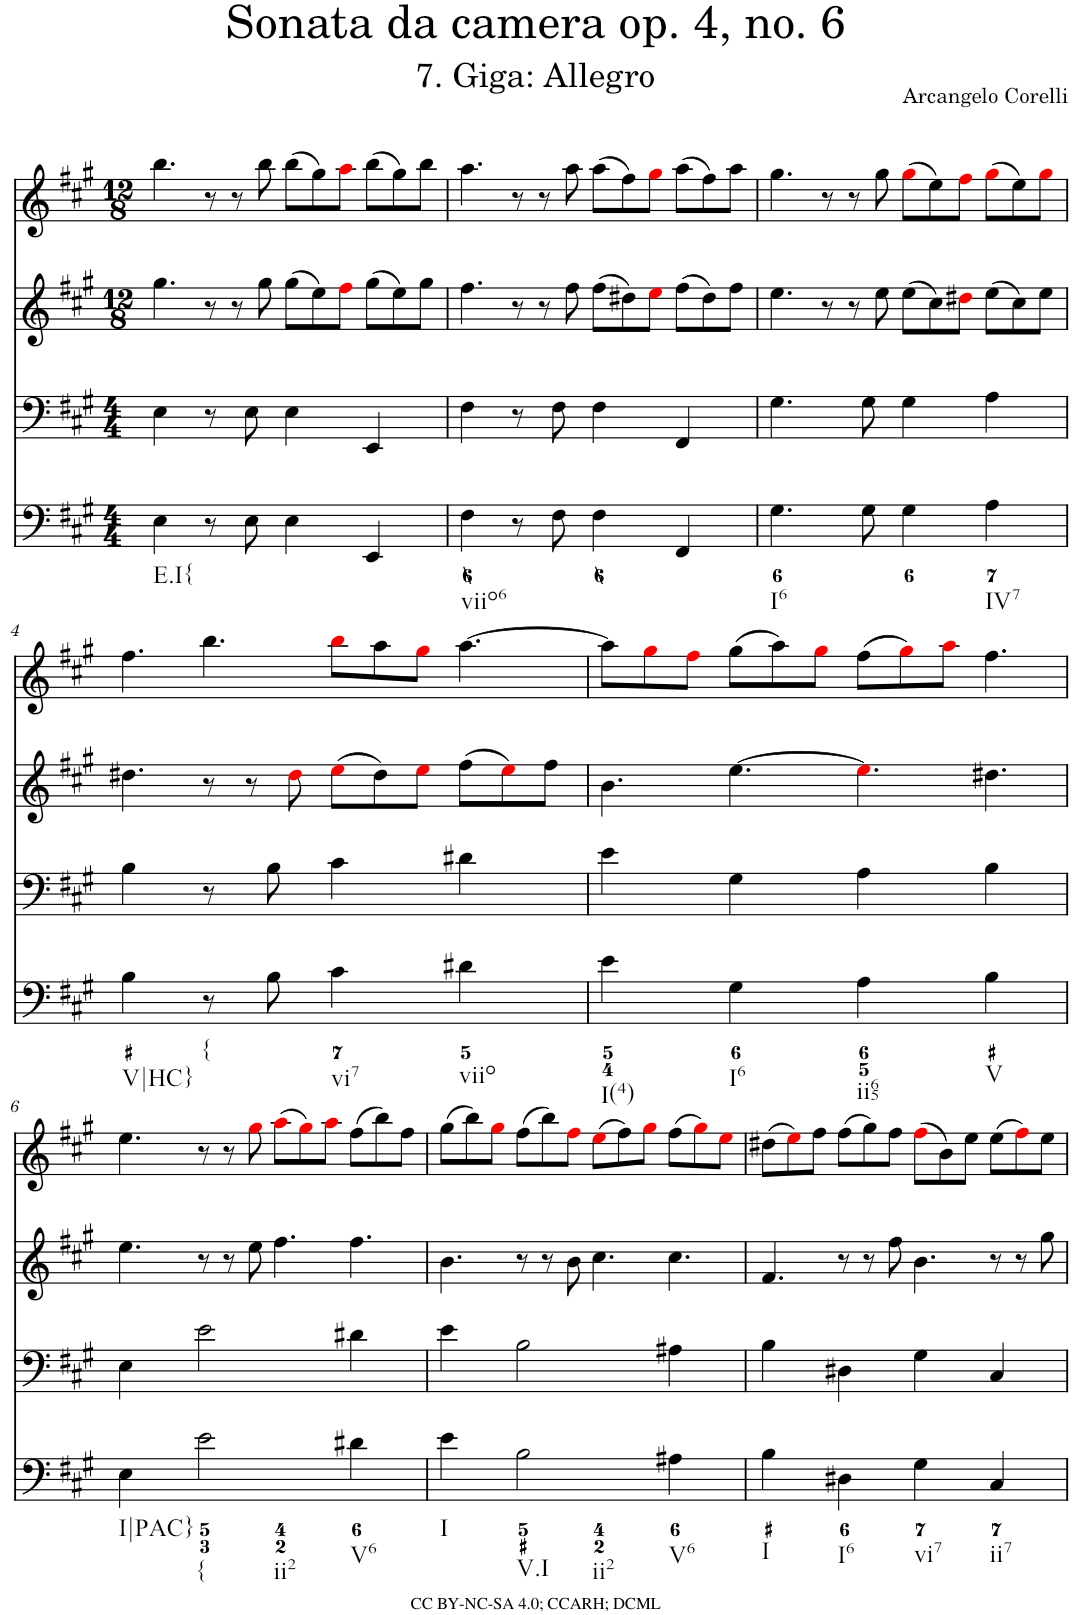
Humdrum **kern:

**kern	**kern	**kern	**kern
*part4	*part3	*part2	*part1
*staff4	*staff3	*staff2	*staff1
*I"Piano	*I"Piano	*I"Piano	*I"Piano
*I'Pno	*I'Pno	*I'Pno	*I'Pno
*clefF4	*clefF4	*clefG2	*clefG2
*k[f#c#g#]	*k[f#c#g#]	*k[f#c#g#]	*k[f#c#g#]
*A:	*A:	*A:	*A:
*M4/4	*M4/4	*M12/8	*M12/8
=1	=1	=1	=1
!LO:TX:b:t=E.I{	!	!	!
4E\	4E\	4.gg#\	4.bb\
8r	8r	.	.
8E\	8E\	8r	8r
4E\	4E\	8r	8r
.	.	8gg#\	8bb\
4EE/	4EE/	(8gg#\L	(8bb\L
.	.	8ee\)	8gg#\)
2ryy	2ryy	8ff#i\J	8aai\J
.	.	(8gg#\L	(8bb\L
.	.	8ee\)	8gg#\)
.	.	8gg#\J	8bb\J
=2	=2	=2	=2
!LO:TX:b:t=viio6	!	!	!
4F#\	4F#\	4.ff#\	4.aa\
8r	8r	.	.
8F#\	8F#\	8r	8r
4F#\	4F#\	8r	8r
.	.	8ff#\	8aa\
4FF#/	4FF#/	(8ff#\L	(8aa\L
.	.	8dd#X\)	8ff#\)
2ryy	2ryy	8eei\J	8gg#i\J
.	.	(8ff#\L	(8aa\L
.	.	8dd#\)	8ff#\)
.	.	8ff#\J	8aa\J
=3	=3	=3	=3
!LO:TX:b:t=I6	!	!	!
4.G#\	4.G#\	4.ee\	4.gg#\
8G#\	8G#\	8r	8r
4G#\	4G#\	8r	8r
.	.	8ee\	8gg#\
!LO:TX:b:t=IV7	!	!	!
4A\	4A\	(8ee\L	(8gg#i\L
.	.	8cc#\)	8ee\)
2ryy	2ryy	8dd#Xi\J	8ff#i\J
.	.	(8ee\L	(8gg#i\L
.	.	8cc#\)	8ee\)
.	.	8ee\J	8gg#i\J
!!LO:LB:g=z
=4	=4	=4	=4
!LO:TX:b:t=V|HC}	!	!	!
4B\	4B\	4.dd#X\	4.ff#\
!LO:TX:b:t={	!	!	!
8r	8r	.	.
8B\	8B\	8r	4.bb\
!LO:TX:b:t=vi7	!	!	!
4c#\	4c#\	8r	.
.	.	8dd#i\	.
!LO:TX:b:t=viio	!	!	!
4d#X\	4d#X\	(8eei\L	8bbi\L
.	.	8dd#\)	8aa\
2ryy	2ryy	8eei\J	8gg#i\J
.	.	(8ff#\L	[4.aa\
.	.	8eei\)	.
.	.	8ff#\J	.
=5	=5	=5	=5
!LO:TX:b:t=I(4)	!	!	!
4e\	4e\	4.b\	8aa\L]
.	.	.	8gg#i\
!LO:TX:b:t=I6	!	!	!
4G#\	4G#\	.	8ff#i\J
.	.	[4.ee\	(8gg#\L
!LO:TX:b:t=ii65	!	!	!
4A\	4A\	.	8aa\)
.	.	.	8gg#i\J
!LO:TX:b:t=V	!	!	!
4B\	4B\	4.eei\]	(8ff#\L
.	.	.	8gg#i\)
2ryy	2ryy	.	8aai\J
.	.	4.dd#X\	4.ff#\
!!LO:LB:g=z
=6	=6	=6	=6
!LO:TX:b:t=I|PAC}	!	!	!
4E\	4E\	4.ee\	4.ee\
!LO:TX:b:t={	!	!	!
!LO:TX:b:t=ii2	!	!	!
2e\	2e\	.	.
.	.	8r	8r
.	.	8r	8r
.	.	8ee\	8gg#i\
!LO:TX:b:t=V6	!	!	!
4d#X\	4d#X\	4.ff#\	(8aai\L
.	.	.	8gg#i\)
2ryy	2ryy	.	8aai\J
.	.	4.ff#\	(8ff#\L
.	.	.	8bb\)
.	.	.	8ff#\J
=7	=7	=7	=7
!LO:TX:b:t=I	!	!	!
4e\	4e\	4.b\	(8gg#\L
.	.	.	8bb\)
!LO:TX:b:t=V.I	!	!	!
!LO:TX:b:t=ii2	!	!	!
2B\	2B\	.	8gg#i\J
.	.	8r	(8ff#\L
.	.	8r	8bb\)
.	.	8b\	8ff#i\J
!LO:TX:b:t=V6	!	!	!
4A#X\	4A#X\	4.cc#\	(8eei\L
.	.	.	8ff#\)
2ryy	2ryy	.	8gg#i\J
.	.	4.cc#\	(8ff#\L
.	.	.	8gg#i\)
.	.	.	8eei\J
=8	=8	=8	=8
!LO:TX:b:t=I	!	!	!
4B\	4B\	4.f#/	(8dd#X\L
.	.	.	8eei\)
!LO:TX:b:t=I6	!	!	!
4D#X\	4D#X\	.	8ff#\J
.	.	8r	(8ff#\L
!LO:TX:b:t=vi7	!	!	!
4G#\	4G#\	8r	8gg#\)
.	.	8ff#\	8ff#\J
!LO:TX:b:t=ii7	!	!	!
4C#/	4C#/	4.b\	(8ff#i\L
.	.	.	8b\)
2ryy	2ryy	.	8ee\J
.	.	8r	(8ee\L
.	.	8r	8ff#i\)
.	.	8gg#\	8ee\J
=	=	=	=
*-	*-	*-	*-
